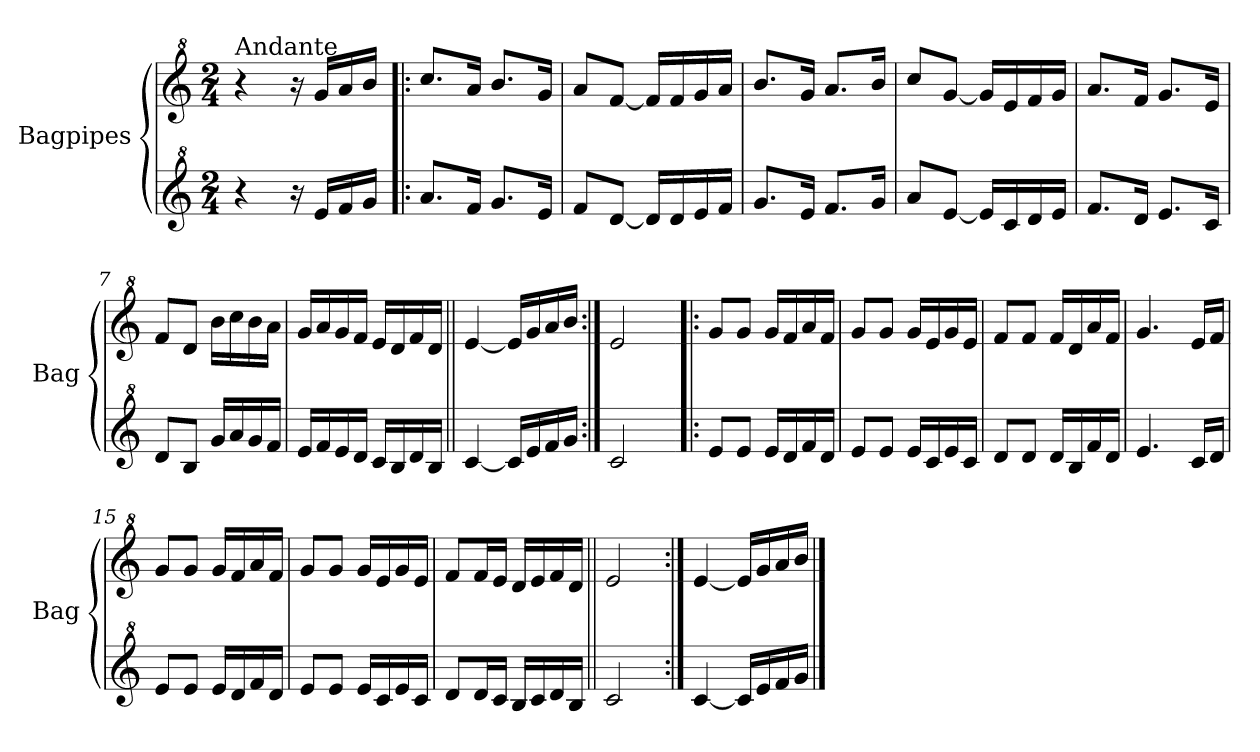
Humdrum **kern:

**kern	**kern
*part2	*part1
*staff2	*staff1
*I"Bagpipes	*I"Bagpipes
*I'Bag	*I'Bag
*clefG^2	*clefG^2
*k[]	*k[]
*C:	*C:
*M2/4	*M2/4
=1	=1
!	!LO:TX:a:t=Andante
4r	4r
16r	16r
16ee/LL	16gg/LL
16ff/	16aa/
16gg/JJ	16bb/JJ
=2!|:	=2!|:
8.aa/L	8.ccc/L
16ff/Jk	16aa/Jk
8.gg/L	8.bb/L
16ee/Jk	16gg/Jk
=3	=3
8ff/L	8aa/L
[8dd/J	[8ff/J
16dd/LL]	16ff/LL]
16dd/	16ff/
16ee/	16gg/
16ff/JJ	16aa/JJ
=4	=4
8.gg/L	8.bb/L
16ee/Jk	16gg/Jk
8.ff/L	8.aa/L
16gg/Jk	16bb/Jk
=5	=5
8aa/L	8ccc/L
[8ee/J	[8gg/J
16ee/LL]	16gg/LL]
16cc/	16ee/
16dd/	16ff/
16ee/JJ	16gg/JJ
!!LO:LB:g=z
=6	=6
8.ff/L	8.aa/L
16dd/Jk	16ff/Jk
8.ee/L	8.gg/L
16cc/Jk	16ee/Jk
=7	=7
8dd/L	8ff/L
8b/J	8dd/J
16gg/LL	16bb\LL
16aa/	16ccc\
16gg/	16bb\
16ff/JJ	16aa\JJ
=8	=8
16ee/LL	16gg/LL
16ff/	16aa/
16ee/	16gg/
16dd/JJ	16ff/JJ
16cc/LL	16ee/LL
16b/	16dd/
16dd/	16ff/
16b/JJ	16dd/JJ
=9||	=9||
[4cc/	[4ee/
16cc/LL]	16ee/LL]
16ee/	16gg/
16ff/	16aa/
16gg/JJ	16bb/JJ
=10:|!	=10:|!
2cc/	2ee/
=11!|:	=11!|:
8ee/L	8gg/L
8ee/J	8gg/J
16ee/LL	16gg/LL
16dd/	16ff/
16ff/	16aa/
16dd/JJ	16ff/JJ
!!LO:LB:g=z
=12	=12
8ee/L	8gg/L
8ee/J	8gg/J
16ee/LL	16gg/LL
16cc/	16ee/
16ee/	16gg/
16cc/JJ	16ee/JJ
=13	=13
8dd/L	8ff/L
8dd/J	8ff/J
16dd/LL	16ff/LL
16b/	16dd/
16ff/	16aa/
16dd/JJ	16ff/JJ
=14	=14
4.ee/	4.gg/
16cc/LL	16ee/LL
16dd/JJ	16ff/JJ
=15	=15
8ee/L	8gg/L
8ee/J	8gg/J
16ee/LL	16gg/LL
16dd/	16ff/
16ff/	16aa/
16dd/JJ	16ff/JJ
=16	=16
8ee/L	8gg/L
8ee/J	8gg/J
16ee/LL	16gg/LL
16cc/	16ee/
16ee/	16gg/
16cc/JJ	16ee/JJ
!!LO:LB:g=z
=17	=17
8dd/L	8ff/L
16dd/L	16ff/L
16cc/JJ	16ee/JJ
16b/LL	16dd/LL
16cc/	16ee/
16dd/	16ff/
16b/JJ	16dd/JJ
=18||	=18||
2cc/	2ee/
=19:|!	=19:|!
[4cc/	[4ee/
16cc/LL]	16ee/LL]
16ee/	16gg/
16ff/	16aa/
16gg/JJ	16bb/JJ
==	==
*-	*-
